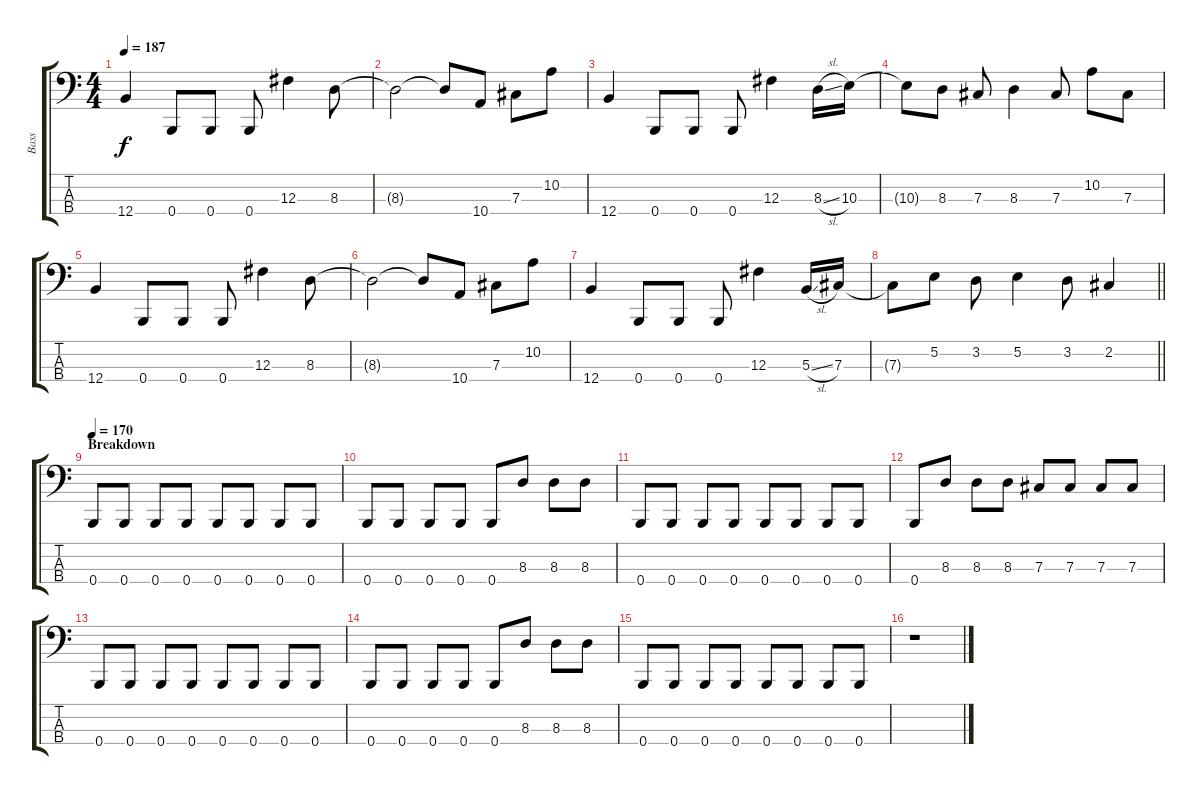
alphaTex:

\track ("Bass" "Bass") {instrument electricbasspick}
\staff {score tabs}
\tuning (E2 B1 Gb1 B0) {hide}
\ts (4 4)
\tempo 187
\clef f4
\ks c
12.4.4{dy f} 0.4.8 0.4.8 0.4.8 12.3.4 8.3.8 |
8.3{t}.2 8.3{t}.8 10.4.8 7.3.8 10.2.8 |
12.4.4 0.4.8 0.4.8 0.4.8 12.3.4 8.3{sl}.16 10.3.16 |
10.3{t}.8 8.3.8 7.3.8 8.3.4 7.3.8 10.2.8 7.3.8 |
12.4.4 0.4.8 0.4.8 0.4.8 12.3.4 8.3.8 |
8.3{t}.2 8.3{t}.8 10.4.8 7.3.8 10.2.8 |
12.4.4 0.4.8 0.4.8 0.4.8 12.3.4 5.3{sl}.16 7.3.16 |
\barLineRight lightlight
7.3{t}.8 5.2.8 3.2.8 5.2.4 3.2.8 2.2.4 |
\section ("" "Breakdown")
\tempo 170
0.4.8 0.4.8 0.4.8 0.4.8 0.4.8 0.4.8 0.4.8 0.4.8 |
0.4.8 0.4.8 0.4.8 0.4.8 0.4.8 8.3.8 8.3.8 8.3.8 |
0.4.8 0.4.8 0.4.8 0.4.8 0.4.8 0.4.8 0.4.8 0.4.8 |
0.4.8 8.3.8 8.3.8 8.3.8 7.3.8 7.3.8 7.3.8 7.3.8 |
0.4.8 0.4.8 0.4.8 0.4.8 0.4.8 0.4.8 0.4.8 0.4.8 |
0.4.8 0.4.8 0.4.8 0.4.8 0.4.8 8.3.8 8.3.8 8.3.8 |
0.4.8 0.4.8 0.4.8 0.4.8 0.4.8 0.4.8 0.4.8 0.4.8 |
r.1
